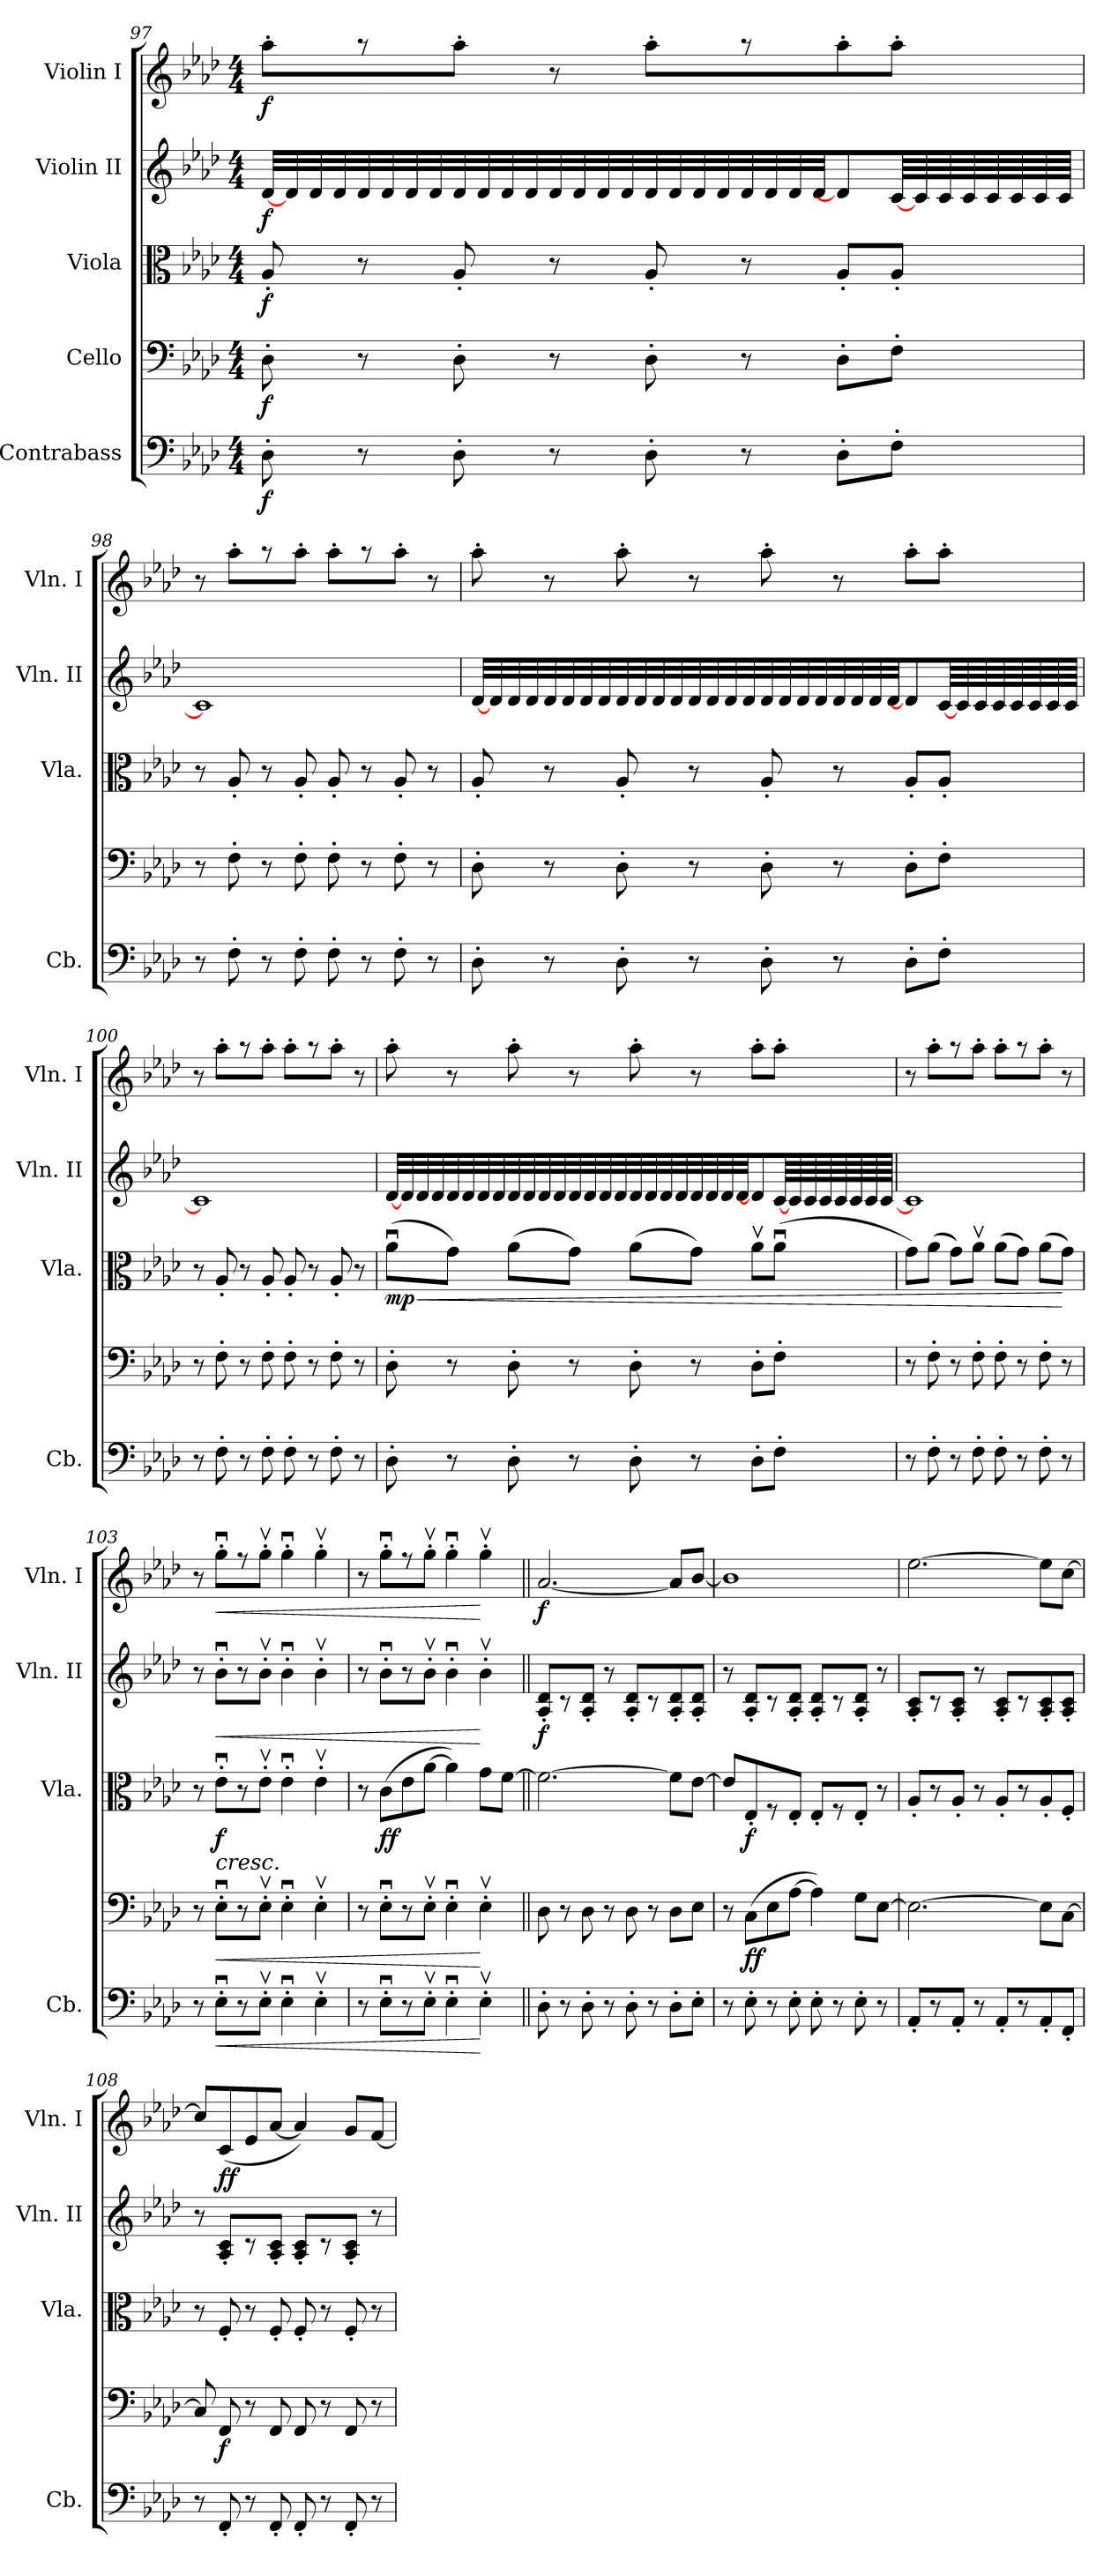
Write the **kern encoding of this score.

**kern	**dynam	**kern	**dynam	**kern	**dynam	**kern	**dynam	**kern	**dynam
*part5	*part5	*part4	*part4	*part3	*part3	*part2	*part2	*part1	*part1
*staff5	*staff5	*staff4	*staff4	*staff3	*staff3	*staff2	*staff2	*staff1	*staff1
*I"Contrabass	*	*I"Cello	*	*I"Viola	*	*I"Violin II	*	*I"Violin I	*
*I'Cb.	*	*	*	*I'Vla.	*	*I'Vln. II	*	*I'Vln. I	*
!!LO:PB:g=z
*clefF4	*	*clefF4	*	*clefC3	*	*clefG2	*	*clefG2	*
*ITrd7c12	*	*	*	*	*	*	*	*	*
*k[b-e-a-d-]	*	*k[b-e-a-d-]	*	*k[b-e-a-d-]	*	*k[b-e-a-d-]	*	*k[b-e-a-d-]	*
*A-:	*	*A-:	*	*A-:	*	*A-:	*	*A-:	*
*M4/4	*	*M4/4	*	*M4/4	*	*M4/4	*	*M4/4	*
=97	=97	=97	=97	=97	=97	=97	=97	=97	=97
!	!LO:DY:b	!	!LO:DY:b	!	!LO:DY:b	!	!LO:DY:b	!	!LO:DY:b
*	*	*	*	*	*	*tremolo	*	*	*
8DD-'>\	f	8D-'>\	f	8A-'</	f	[32d-/LLL	f	8aa-'>\L	f
.	.	.	.	.	.	32d-/	.	.	.
.	.	.	.	.	.	32d-/	.	.	.
.	.	.	.	.	.	32d-/	.	.	.
8r	.	8r	.	8r	.	32d-/	.	8r	.
.	.	.	.	.	.	32d-/	.	.	.
.	.	.	.	.	.	32d-/	.	.	.
.	.	.	.	.	.	32d-/	.	.	.
8DD-'>\	.	8D-'>\	.	8A-'</	.	32d-/	.	8aa-'>\J	.
.	.	.	.	.	.	32d-/	.	.	.
.	.	.	.	.	.	32d-/	.	.	.
.	.	.	.	.	.	32d-/	.	.	.
8r	.	8r	.	8r	.	32d-/	.	8r	.
.	.	.	.	.	.	32d-/	.	.	.
.	.	.	.	.	.	32d-/	.	.	.
.	.	.	.	.	.	32d-/	.	.	.
8DD-'>\	.	8D-'>\	.	8A-'</	.	32d-/	.	8aa-'>\L	.
.	.	.	.	.	.	32d-/	.	.	.
.	.	.	.	.	.	32d-/	.	.	.
.	.	.	.	.	.	32d-/	.	.	.
8r	.	8r	.	8r	.	32d-/	.	8r	.
.	.	.	.	.	.	32d-/	.	.	.
.	.	.	.	.	.	32d-/	.	.	.
.	.	.	.	.	.	32d-/JJJ	.	.	.
*	*	*	*	*	*	*Xtremolo	*	*	*
8DD-'>\L	.	8D-'>\L	.	8A-'</L	.	8d-/L]	.	8aa-'>\	.
*	*	*	*	*	*	*tremolo	*	*	*
8FF'>\J	.	8F'>\J	.	8A-'</J	.	[64c/	.	8aa-'>\J	.
.	.	.	.	.	.	64c/	.	.	.
.	.	.	.	.	.	64c/	.	.	.
.	.	.	.	.	.	64c/	.	.	.
.	.	.	.	.	.	64c/	.	.	.
.	.	.	.	.	.	64c/	.	.	.
.	.	.	.	.	.	64c/	.	.	.
.	.	.	.	.	.	64c/JJJJ	.	.	.
*	*	*	*	*	*	*Xtremolo	*	*	*
=98	=98	=98	=98	=98	=98	=98	=98	=98	=98
8r	.	8r	.	8r	.	1c]	.	8r	.
8FF'>\	.	8F'>\	.	8A-'</	.	.	.	8aa-'>\L	.
8r	.	8r	.	8r	.	.	.	8r	.
8FF'>\	.	8F'>\	.	8A-'</	.	.	.	8aa-'>\J	.
8FF'>\	.	8F'>\	.	8A-'</	.	.	.	8aa-'>\L	.
8r	.	8r	.	8r	.	.	.	8r	.
8FF'>\	.	8F'>\	.	8A-'</	.	.	.	8aa-'>\J	.
8r	.	8r	.	8r	.	.	.	8r	.
=99	=99	=99	=99	=99	=99	=99	=99	=99	=99
*	*	*	*	*	*	*tremolo	*	*	*
8DD-'>\	.	8D-'>\	.	8A-'</	.	[32d-/LLL	.	8aa-'>\	.
.	.	.	.	.	.	32d-/	.	.	.
.	.	.	.	.	.	32d-/	.	.	.
.	.	.	.	.	.	32d-/	.	.	.
8r	.	8r	.	8r	.	32d-/	.	8r	.
.	.	.	.	.	.	32d-/	.	.	.
.	.	.	.	.	.	32d-/	.	.	.
.	.	.	.	.	.	32d-/	.	.	.
8DD-'>\	.	8D-'>\	.	8A-'</	.	32d-/	.	8aa-'>\	.
.	.	.	.	.	.	32d-/	.	.	.
.	.	.	.	.	.	32d-/	.	.	.
.	.	.	.	.	.	32d-/	.	.	.
8r	.	8r	.	8r	.	32d-/	.	8r	.
.	.	.	.	.	.	32d-/	.	.	.
.	.	.	.	.	.	32d-/	.	.	.
.	.	.	.	.	.	32d-/	.	.	.
8DD-'>\	.	8D-'>\	.	8A-'</	.	32d-/	.	8aa-'>\	.
.	.	.	.	.	.	32d-/	.	.	.
.	.	.	.	.	.	32d-/	.	.	.
.	.	.	.	.	.	32d-/	.	.	.
8r	.	8r	.	8r	.	32d-/	.	8r	.
.	.	.	.	.	.	32d-/	.	.	.
.	.	.	.	.	.	32d-/	.	.	.
.	.	.	.	.	.	32d-/JJJ	.	.	.
*	*	*	*	*	*	*Xtremolo	*	*	*
8DD-'>\L	.	8D-'>\L	.	8A-'</L	.	8d-/L]	.	8aa-'>\L	.
*	*	*	*	*	*	*tremolo	*	*	*
8FF'>\J	.	8F'>\J	.	8A-'</J	.	[64c/	.	8aa-'>\J	.
.	.	.	.	.	.	64c/	.	.	.
.	.	.	.	.	.	64c/	.	.	.
.	.	.	.	.	.	64c/	.	.	.
.	.	.	.	.	.	64c/	.	.	.
.	.	.	.	.	.	64c/	.	.	.
.	.	.	.	.	.	64c/	.	.	.
.	.	.	.	.	.	64c/JJJJ	.	.	.
*	*	*	*	*	*	*Xtremolo	*	*	*
=100	=100	=100	=100	=100	=100	=100	=100	=100	=100
8r	.	8r	.	8r	.	1c]	.	8r	.
8FF'>\	.	8F'>\	.	8A-'</	.	.	.	8aa-'>\L	.
8r	.	8r	.	8r	.	.	.	8r	.
8FF'>\	.	8F'>\	.	8A-'</	.	.	.	8aa-'>\J	.
8FF'>\	.	8F'>\	.	8A-'</	.	.	.	8aa-'>\L	.
8r	.	8r	.	8r	.	.	.	8r	.
8FF'>\	.	8F'>\	.	8A-'</	.	.	.	8aa-'>\J	.
8r	.	8r	.	8r	.	.	.	8r	.
!!LO:LB:g=z
=101	=101	=101	=101	=101	=101	=101	=101	=101	=101
!	!	!	!	!	!LO:HP:b	!	!	!	!
!	!	!	!	!	!LO:DY:n=1:b	!	!	!	!
*	*	*	*	*	*	*tremolo	*	*	*
8DD-'>\	.	8D-'>\	.	(>8a-u>\L	< mp	[32d-/LLL	.	8aa-'>\	.
.	.	.	.	.	.	32d-/	.	.	.
.	.	.	.	.	.	32d-/	.	.	.
.	.	.	.	.	.	32d-/	.	.	.
8r	.	8r	.	8g\J)	.	32d-/	.	8r	.
.	.	.	.	.	.	32d-/	.	.	.
.	.	.	.	.	.	32d-/	.	.	.
.	.	.	.	.	.	32d-/	.	.	.
8DD-'>\	.	8D-'>\	.	(>8a-\L	.	32d-/	.	8aa-'>\	.
.	.	.	.	.	.	32d-/	.	.	.
.	.	.	.	.	.	32d-/	.	.	.
.	.	.	.	.	.	32d-/	.	.	.
8r	.	8r	.	8g\J)	.	32d-/	.	8r	.
.	.	.	.	.	.	32d-/	.	.	.
.	.	.	.	.	.	32d-/	.	.	.
.	.	.	.	.	.	32d-/	.	.	.
8DD-'>\	.	8D-'>\	.	(>8a-\L	.	32d-/	.	8aa-'>\	.
.	.	.	.	.	.	32d-/	.	.	.
.	.	.	.	.	.	32d-/	.	.	.
.	.	.	.	.	.	32d-/	.	.	.
8r	.	8r	.	8g\J)	.	32d-/	.	8r	.
.	.	.	.	.	.	32d-/	.	.	.
.	.	.	.	.	.	32d-/	.	.	.
.	.	.	.	.	.	32d-/JJJ	.	.	.
*	*	*	*	*	*	*Xtremolo	*	*	*
8DD-'>\L	.	8D-'>\L	.	8a-v>\L	.	8d-/L]	.	8aa-'>\L	.
*	*	*	*	*	*	*tremolo	*	*	*
8FF'>\J	.	8F'>\J	.	(>8a-u>\J	.	[64c/	.	8aa-'>\J	.
.	.	.	.	.	.	64c/	.	.	.
.	.	.	.	.	.	64c/	.	.	.
.	.	.	.	.	.	64c/	.	.	.
.	.	.	.	.	.	64c/	.	.	.
.	.	.	.	.	.	64c/	.	.	.
.	.	.	.	.	.	64c/	.	.	.
.	.	.	.	.	.	64c/JJJJ	.	.	.
*	*	*	*	*	*	*Xtremolo	*	*	*
=102	=102	=102	=102	=102	=102	=102	=102	=102	=102
8r	.	8r	.	8g\L)	.	1c]	.	8r	.
8FF'>\	.	8F'>\	.	(>8a-\J	.	.	.	8aa-'>\L	.
8r	.	8r	.	8g\L)	.	.	.	8r	.
8FF'>\	.	8F'>\	.	8a-v>\J	.	.	.	8aa-'>\J	.
8FF'>\	.	8F'>\	.	(>8a-\L	.	.	.	8aa-'>\L	.
8r	.	8r	.	8g\J)	.	.	.	8r	.
8FF'>\	.	8F'>\	.	(>8a-\L	.	.	.	8aa-'>\J	.
8r	.	8r	.	8g\J)	[	.	.	8r	.
=103	=103	=103	=103	=103	=103	=103	=103	=103	=103
8r	.	8r	.	8r	.	8r	.	8r	.
!	!LO:HP:b	!	!LO:HP:b	!	!LO:HP:b	!	!LO:HP:b	!	!LO:HP:b
!	!	!	!	!	!LO:DY:n=1:b	!	!	!	!
8EE-u>'>\L	<	8E-u>'>\L	<	8e-u>'>\L	< f	8b-u>'>\L	<	8ggu>'>\L	<
8r	.	8r	.	8r	.	8r	.	8r	.
8EE-v>'>\J	.	8E-v>'>\J	.	8e-v>'>\J	.	8b-v>'>\J	.	8ggv>'>\J	.
4EE-u>'>\	.	4E-u>'>\	.	4e-u>'>\	.	4b-u>'>\	.	4ggu>'>\	.
4EE-v>'>\	.	4E-v>'>\	.	4e-v>'>\	.	4b-v>'>\	.	4ggv>'>\	.
=104	=104	=104	=104	=104	=104	=104	=104	=104	=104
8r	.	8r	.	8r	.	8r	.	8r	.
!	!	!	!	!	!LO:DY:b	!	!	!	!
8EE-u>'>\L	.	8E-u>'>\L	.	(>8c\L	ff	8b-u>'>\L	.	8ggu>'>\L	.
8r	.	8r	.	8e-\	.	8r	.	8r	.
8EE-v>'>\J	.	8E-v>'>\J	.	[8a-\J	.	8b-v>'>\J	.	8ggv>'>\J	.
4EE-u>'>\	.	4E-u>'>\	.	4a-\])	.	4b-u>'>\	.	4ggu>'>\	.
4EE-v>'>\	[	4E-v>'>\	[	8g\L	[	4b-v>'>\	[	4ggv>'>\	[
.	.	.	.	[8f\J	.	.	.	.	.
!!LO:PB:g=z
=105||	=105||	=105||	=105||	=105||	=105||	=105||	=105||	=105||	=105||
!	!	!	!	!	!	!	!LO:DY:b	!	!LO:DY:b
8DD-'>\	.	8D-\	.	2.f\_	.	8A-/'< 8d-/'<L	f	[2.a-/	f
8r	.	8r	.	.	.	8r	.	.	.
8DD-'>\	.	8D-\	.	.	.	8A-/'< 8d-/'<J	.	.	.
8r	.	8r	.	.	.	8r	.	.	.
8DD-'>\	.	8D-\	.	.	.	8A-/'< 8d-/'<L	.	.	.
8r	.	8r	.	.	.	8r	.	.	.
8DD-'>\L	.	8D-\L	.	8f\L]	.	8A-/'< 8d-/'<	.	8a-/L]	.
8EE-'>\J	.	8E-\J	.	[8e-\J	.	8A-/'< 8d-/'<J	.	[8b-/J	.
=106	=106	=106	=106	=106	=106	=106	=106	=106	=106
8r	.	8r	.	8e-/L]	.	8r	.	1b-]	.
!	!	!	!LO:DY:b	!	!LO:DY:b	!	!	!	!
8EE-'>\	.	(>8C\L	ff	8E-'</	f	8A-/'< 8d-/'<L	.	.	.
8r	.	8E-\	.	8r	.	8r	.	.	.
8EE-'>\	.	[8A-\J	.	8E-'</J	.	8A-/'< 8d-/'<J	.	.	.
8EE-'>\	.	4A-\])	.	8E-'</L	.	8A-/'< 8d-/'<L	.	.	.
8r	.	.	.	8r	.	8r	.	.	.
8EE-'>\	.	8G\L	.	8E-'</J	.	8A-/'< 8d-/'<J	.	.	.
8r	.	[8E-\J	.	8r	.	8r	.	.	.
=107	=107	=107	=107	=107	=107	=107	=107	=107	=107
8AAA-'</L	.	2.E-\_	.	8A-'</L	.	8A-/'< 8c/'<L	.	[2.ee-\	.
8r	.	.	.	8r	.	8r	.	.	.
8AAA-'</J	.	.	.	8A-'</J	.	8A-/'< 8c/'<J	.	.	.
8r	.	.	.	8r	.	8r	.	.	.
8AAA-'</L	.	.	.	8A-'</L	.	8A-/'< 8c/'<L	.	.	.
8r	.	.	.	8r	.	8r	.	.	.
8AAA-'</	.	8E-\L]	.	8A-'</	.	8A-/'< 8c/'<	.	8ee-\L]	.
8FFF'</J	.	[8C\J	.	8F'</J	.	8A-/'< 8c/'<J	.	[8cc\J	.
=108	=108	=108	=108	=108	=108	=108	=108	=108	=108
8r	.	8C/]	.	8r	.	8r	.	8cc/L]	.
!	!	!	!LO:DY:b	!	!	!	!	!	!LO:DY:b
8FFF'</	.	8FF/	f	8F'</	.	8A-/'< 8c/'<L	.	(<8c/	ff
8r	.	8r	.	8r	.	8r	.	8e-/	.
8FFF'</	.	8FF/	.	8F'</	.	8A-/'< 8c/'<J	.	[8a-/J	.
8FFF'</	.	8FF/	.	8F'</	.	8A-/'< 8c/'<L	.	4a-/])	.
8r	.	8r	.	8r	.	8r	.	.	.
8FFF'</	.	8FF/	.	8F'</	.	8A-/'< 8c/'<J	.	8g/L	.
8r	.	8r	.	8r	.	8r	.	[8f/J	.
=	=	=	=	=	=	=	=	=	=
*-	*-	*-	*-	*-	*-	*-	*-	*-	*-
